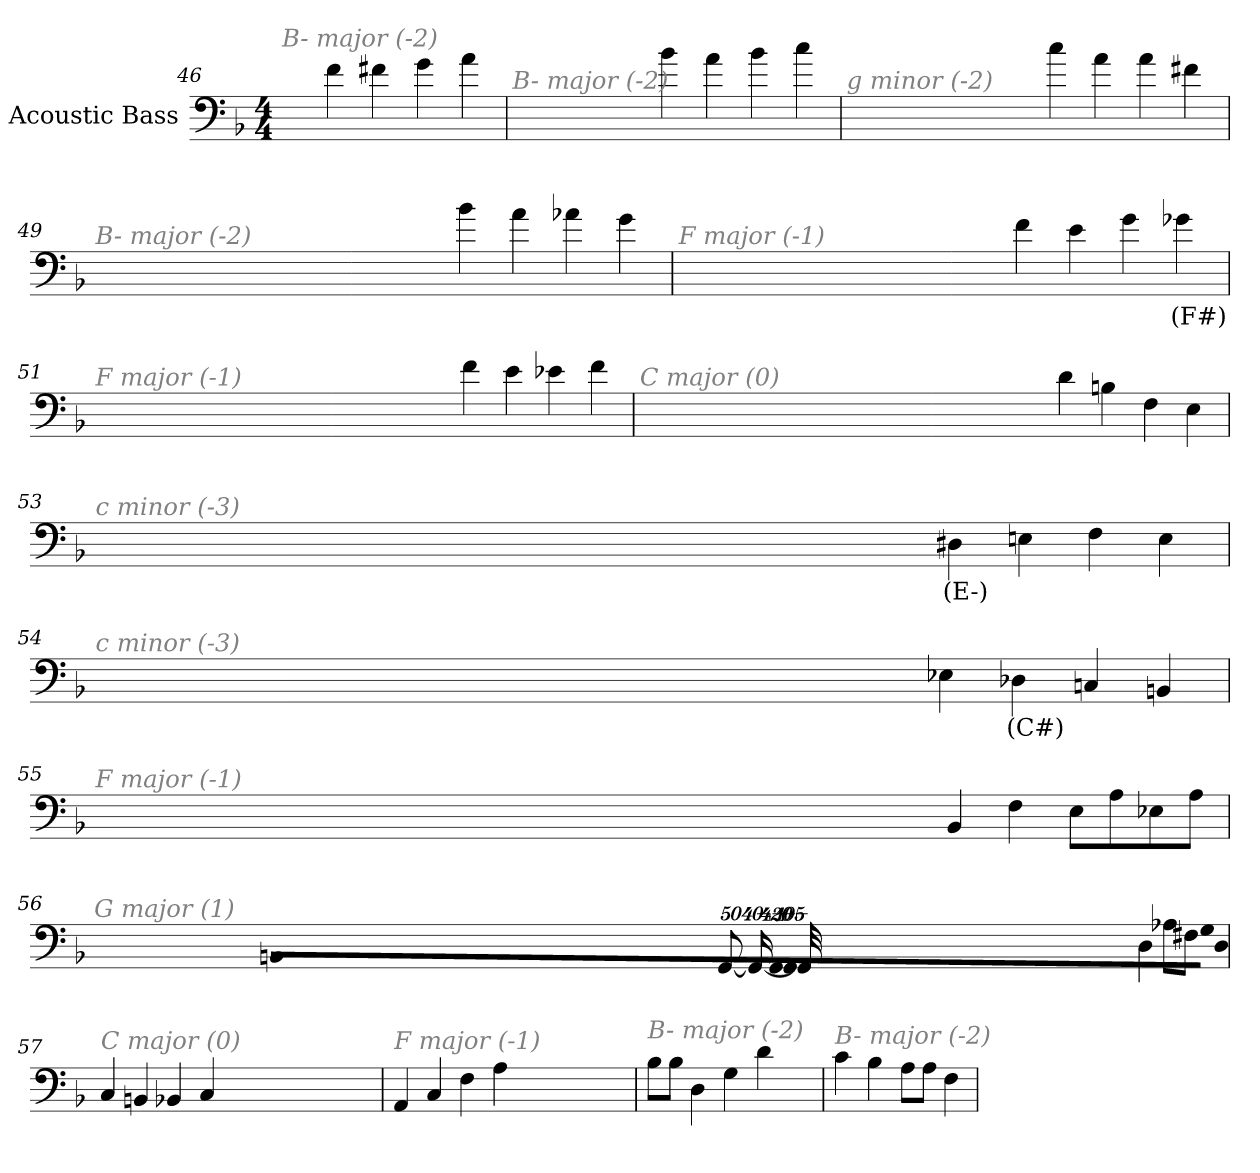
**kern	**text
*part1	*part1
*staff1	*staff1
*I"Acoustic Bass	*
*clefF4	*
*ITrd7c12	*
*k[b-]	*
*F:	*
*M4/4	*
=46	=46
!LO:TX:i:color=#808080:t=B- major (-2)	!
4F	.
4F#X	.
4G	.
4A	.
=47	=47
!LO:TX:i:color=#808080:t=B- major (-2)	!
4B-	.
4A	.
4B-	.
4c	.
=48	=48
!LO:TX:i:color=#808080:t=g minor (-2)	!
4c	.
4A	.
4A	.
4F#X	.
=49	=49
!LO:TX:i:color=#808080:t=B- major (-2)	!
4B-	.
4A	.
4A-X	.
4G	.
=50	=50
!LO:TX:i:color=#808080:t=F major (-1)	!
4F	.
4E	.
4G	.
4G-Xi	(F#)
=51	=51
!LO:TX:i:color=#808080:t=F major (-1)	!
4F	.
4E	.
4E-X	.
4F	.
=52	=52
!LO:TX:i:color=#808080:t=C major (0)	!
4D	.
4BBn	.
4FF	.
4EE	.
=53	=53
!LO:TX:i:color=#808080:t=c minor (-3)	!
4DD#Xj	(E-)
4EEn	.
4FF	.
4EE	.
=54	=54
!LO:TX:i:color=#808080:t=c minor (-3)	!
4EE-X	.
4DD-Xi	(C#)
4CCn	.
4BBBn	.
=55	=55
!LO:TX:i:color=#808080:t=F major (-1)	!
4BBB-	.
4FF	.
8EEL	.
8AA	.
8EE-X	.
8AAJ	.
=56	=56
!LO:TX:i:color=#808080:t=G major (1)	!
4DD	.
8AA-XL	.
8FF#XJ	.
!LO:N:vis=8	!
40320%3347GGL	.
!LO:N:vis=8	!
40320%3347DD	.
!LO:N:vis=8	!
40320%3347BBBnJ	.
!LO:N:vis=1024	!
[13440%13GGG	.
8GGG_	.
16GGG_	.
32GGG_	.
!LO:N:vis=1024%31	!
13440%407GGG]	.
=57	=57
!LO:TX:i:color=#808080:t=C major (0)	!
4CC	.
4BBBn	.
4BBB-X	.
4CC	.
=58	=58
!LO:TX:i:color=#808080:t=F major (-1)	!
4AAA	.
4CC	.
4FF	.
4AA	.
=59	=59
!LO:TX:i:color=#808080:t=B- major (-2)	!
8BB-L	.
8BB-J	.
4DD	.
4GG	.
4D	.
=60	=60
!LO:TX:i:color=#808080:t=B- major (-2)	!
4C	.
4BB-	.
8AAL	.
8AAJ	.
4FF	.
=	=
*-	*-
